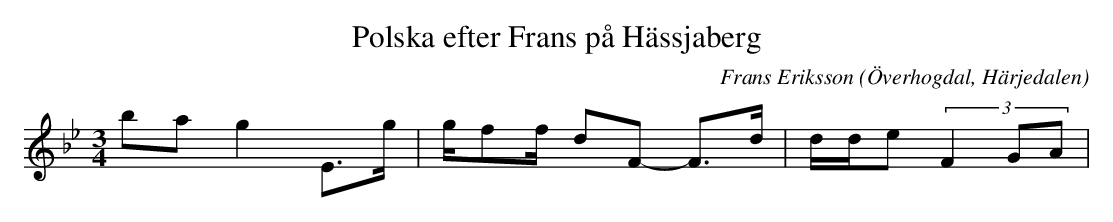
X:1
T:Polska efter Frans på Hässjaberg
O:Överhogdal, Härjedalen
M:3/4
C:Frans Eriksson
K:Bb
ba g2 E>g |g/ff/- dF- F>d|d/d/e (3F2GA  |
